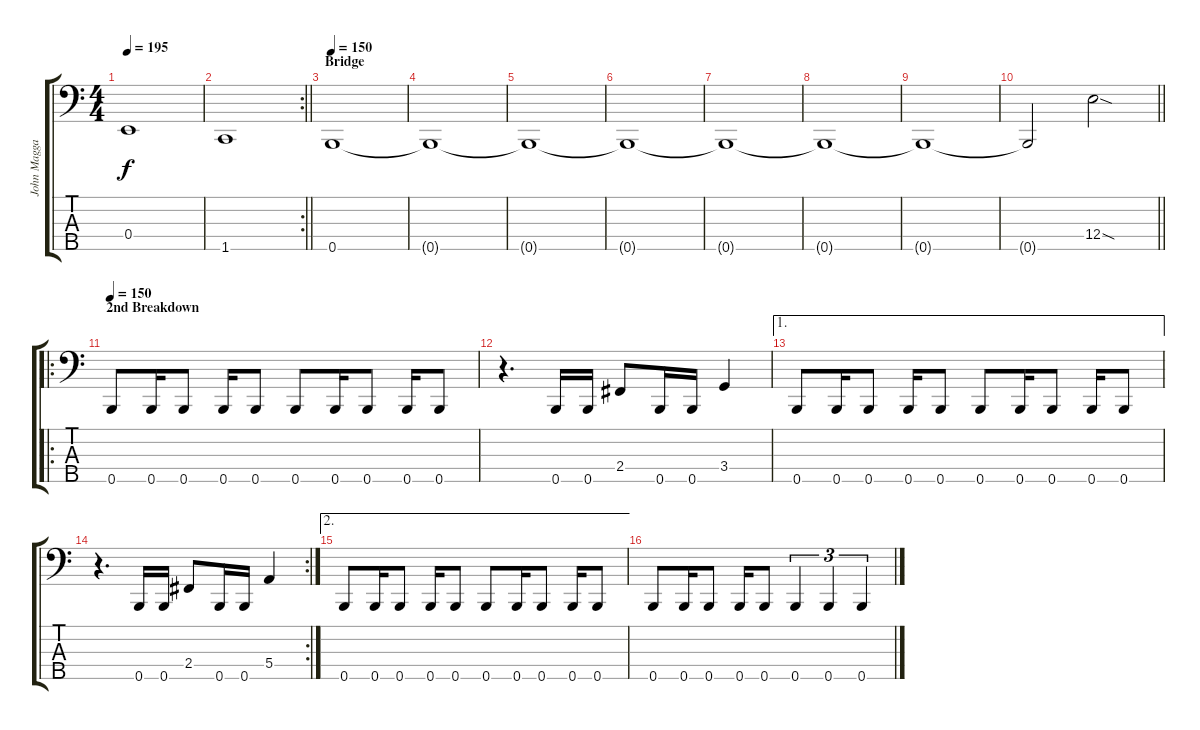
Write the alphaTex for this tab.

\track ("John Maggard" "John Magga") {instrument electricbassfinger}
\staff {score tabs}
\tuning (G2 D2 A1 E1 B0) {hide}
\ts (4 4)
\tempo 195
\clef f4
\ks c
0.4.1{dy f} |
\rc 2
\barLineRight lightlight
1.5.1 |
\section ("" "Bridge")
\tempo 160
\tempo 150
0.5.1 |
0.5{t}.1 |
0.5{t}.1 |
0.5{t}.1 |
0.5{t}.1 |
0.5{t}.1 |
0.5{t}.1 |
\barLineRight lightlight
0.5{t}.2 12.4{sod}.2 |
\ro
\section ("" "2nd Breakdown")
\tempo 150
0.5.8 0.5.16 0.5.8 0.5.16 0.5.8 0.5.8 0.5.16 0.5.8 0.5.16 0.5.8 |
r.4{d} 0.5.16 0.5.16 2.4.8 0.5.16 0.5.16 3.4.4 |
\ae 1
0.5.8 0.5.16 0.5.8 0.5.16 0.5.8 0.5.8 0.5.16 0.5.8 0.5.16 0.5.8 |
\rc 2
r.4{d} 0.5.16 0.5.16 2.4.8 0.5.16 0.5.16 5.4.4 |
\ae 2
0.5.8 0.5.16 0.5.8 0.5.16 0.5.8 0.5.8 0.5.16 0.5.8 0.5.16 0.5.8 |
0.5.8 0.5.16 0.5.8 0.5.16 0.5.8 0.5.4{tu (3 2)} 0.5.4{tu (3 2)} 0.5.4{tu (3 2)}
